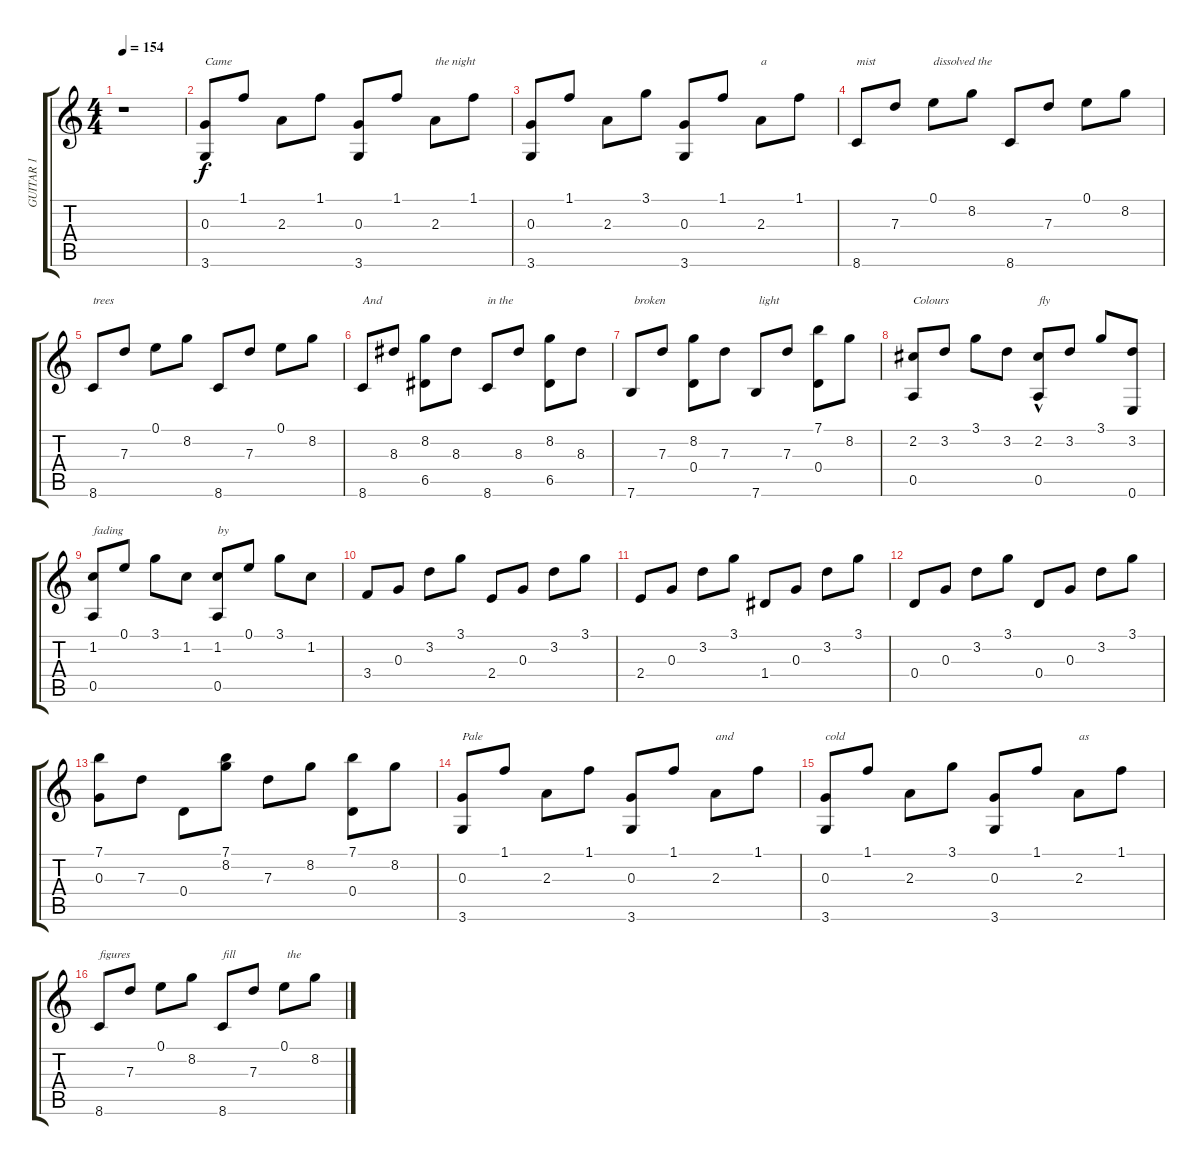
\track ("GUITAR 1" "GUITAR 1") {instrument acousticguitarsteel}
\staff {score tabs}
\tuning (E4 B3 G3 D3 A2 E2) {hide}
\ts (4 4)
\tempo 154
\clef g2
\ks c
r.1{dy f instrument acousticguitarsteel} |
(0.3 3.6).8{txt "Came"} 1.1.8 2.3.8 1.1.8 (0.3 3.6).8 1.1.8 2.3.8{txt "the night"} 1.1.8 |
(0.3 3.6).8 1.1.8 2.3.8 3.1.8 (0.3 3.6).8 1.1.8 2.3.8{txt "a"} 1.1.8 |
8.6.8{txt "mist "} 7.3.8 0.1.8{txt "dissolved the "} 8.2.8 8.6.8 7.3.8 0.1.8 8.2.8 |
8.6.8{txt "trees"} 7.3.8 0.1.8 8.2.8 8.6.8 7.3.8 0.1.8 8.2.8 |
8.6.8{txt "And "} 8.3.8 (8.2 6.5).8 8.3.8 8.6.8{txt "in the"} 8.3.8 (8.2 6.5).8 8.3.8 |
7.6.8{txt " broken"} 7.3.8 (8.2 0.4).8 7.3.8 7.6.8{txt " light"} 7.3.8 (7.1 0.4).8 8.2.8 |
(2.2 0.5).8{txt "Colours "} 3.2.8 3.1.8 3.2.8 (2.2 0.5{hac}).8{txt "fly"} 3.2.8 3.1.8 (3.2 0.6).8 |
(1.2 0.5).8{txt "fading"} 0.1.8 3.1.8 1.2.8 (1.2 0.5).8{txt "by"} 0.1.8 3.1.8 1.2.8 |
3.4.8 0.3.8 3.2.8 3.1.8 2.4.8 0.3.8 3.2.8 3.1.8 |
2.4.8 0.3.8 3.2.8 3.1.8 1.4.8 0.3.8 3.2.8 3.1.8 |
0.4.8 0.3.8 3.2.8 3.1.8 0.4.8 0.3.8 3.2.8 3.1.8 |
(7.1 0.3).8 7.3.8 0.4.8 (7.1 8.2).8 7.3.8 8.2.8 (7.1 0.4).8 8.2.8 |
(0.3 3.6).8{txt "Pale"} 1.1.8 2.3.8 1.1.8 (0.3 3.6).8 1.1.8 2.3.8{txt "and "} 1.1.8 |
(0.3 3.6).8{txt "cold"} 1.1.8 2.3.8 3.1.8 (0.3 3.6).8 1.1.8 2.3.8{txt "as "} 1.1.8 |
8.6.8{txt "figures "} 7.3.8 0.1.8 8.2.8 8.6.8{txt "fill"} 7.3.8 0.1.8{txt " the "} 8.2.8
